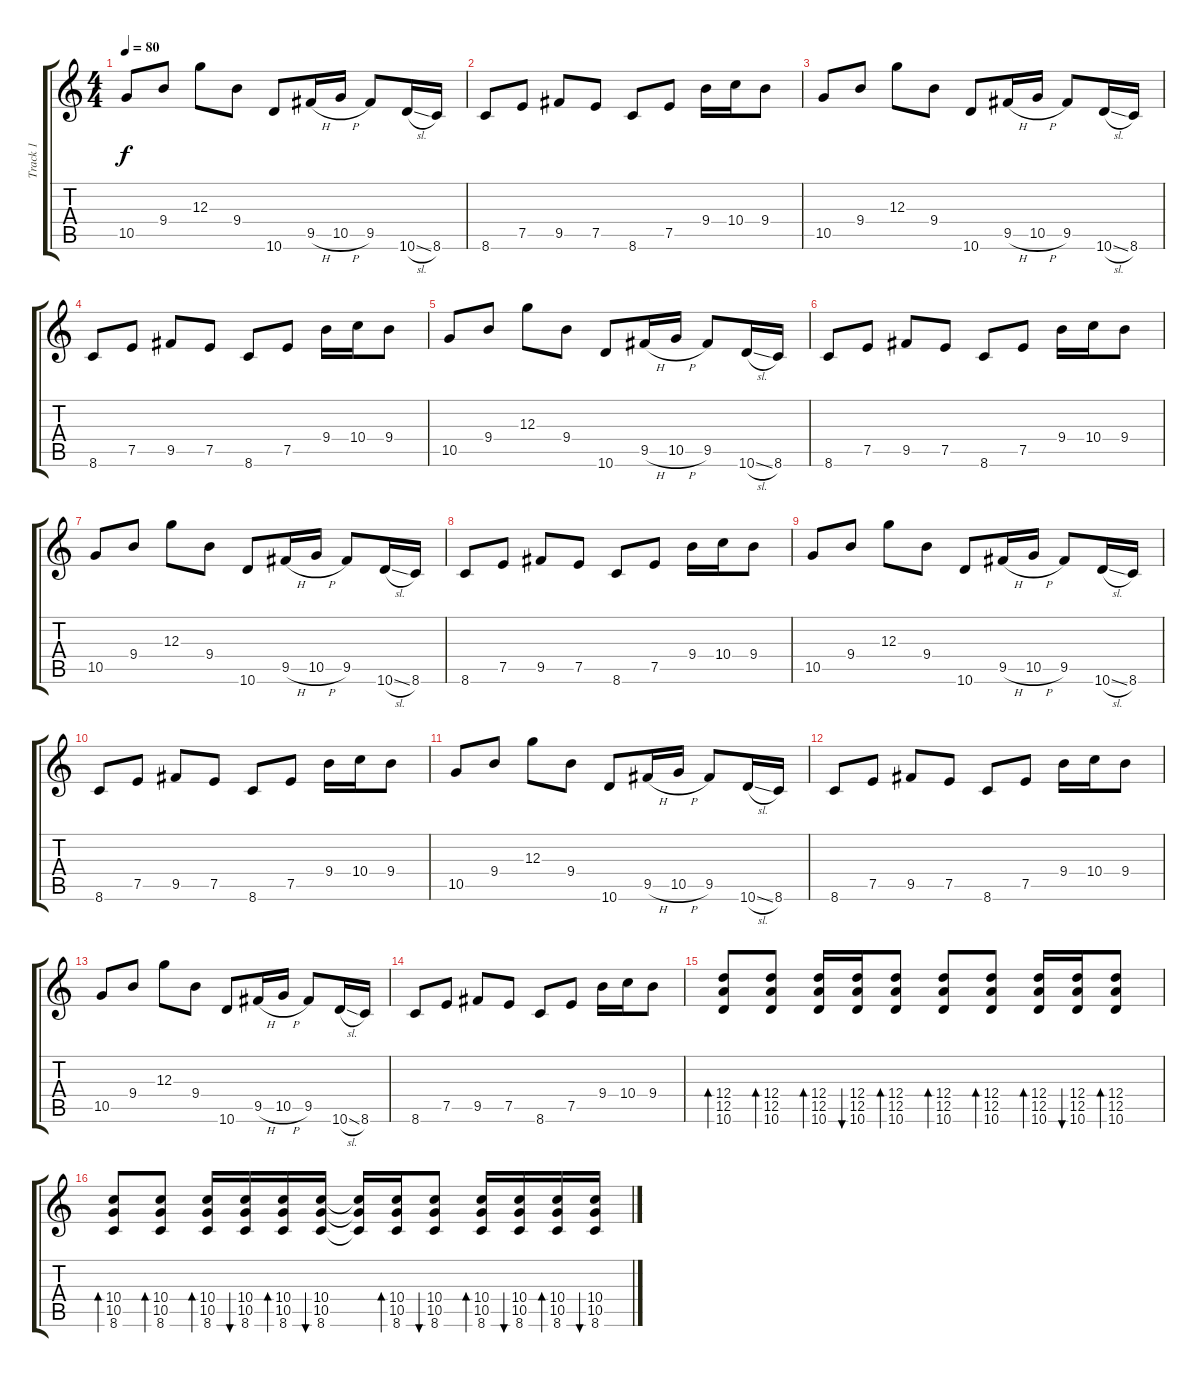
\track ("Track 1" "Track 1") {instrument electricguitarclean}
\staff {score tabs}
\tuning (E4 B3 G3 D3 A2 E2) {hide}
\ts (4 4)
\tempo 80
\clef g2
\ks c
10.5.8{dy f} 9.4.8 12.3.8 9.4.8 10.6.8 9.5{h}.16 10.5{h}.16 9.5.8 10.6{sl}.16 8.6.16 |
8.6.8 7.5.8 9.5.8 7.5.8 8.6.8 7.5.8 9.4.16 10.4.16 9.4.8 |
10.5.8 9.4.8 12.3.8 9.4.8 10.6.8 9.5{h}.16 10.5{h}.16 9.5.8 10.6{sl}.16 8.6.16 |
8.6.8 7.5.8 9.5.8 7.5.8 8.6.8 7.5.8 9.4.16 10.4.16 9.4.8 |
10.5.8 9.4.8 12.3.8 9.4.8 10.6.8 9.5{h}.16 10.5{h}.16 9.5.8 10.6{sl}.16 8.6.16 |
8.6.8 7.5.8 9.5.8 7.5.8 8.6.8 7.5.8 9.4.16 10.4.16 9.4.8 |
10.5.8 9.4.8 12.3.8 9.4.8 10.6.8 9.5{h}.16 10.5{h}.16 9.5.8 10.6{sl}.16 8.6.16 |
8.6.8 7.5.8 9.5.8 7.5.8 8.6.8 7.5.8 9.4.16 10.4.16 9.4.8 |
10.5.8 9.4.8 12.3.8 9.4.8 10.6.8 9.5{h}.16 10.5{h}.16 9.5.8 10.6{sl}.16 8.6.16 |
8.6.8 7.5.8 9.5.8 7.5.8 8.6.8 7.5.8 9.4.16 10.4.16 9.4.8 |
10.5.8 9.4.8 12.3.8 9.4.8 10.6.8 9.5{h}.16 10.5{h}.16 9.5.8 10.6{sl}.16 8.6.16 |
8.6.8 7.5.8 9.5.8 7.5.8 8.6.8 7.5.8 9.4.16 10.4.16 9.4.8 |
10.5.8 9.4.8 12.3.8 9.4.8 10.6.8 9.5{h}.16 10.5{h}.16 9.5.8 10.6{sl}.16 8.6.16 |
8.6.8 7.5.8 9.5.8 7.5.8 8.6.8 7.5.8 9.4.16 10.4.16 9.4.8 |
(12.4 12.5 10.6).8{bd 60} (12.4 12.5 10.6).8{bd 60} (12.4 12.5 10.6).16{bd 60} (12.4 12.5 10.6).16{bu 60} (12.4 12.5 10.6).8{bd 60} (12.4 12.5 10.6).8{bd 60} (12.4 12.5 10.6).8{bd 60} (12.4 12.5 10.6).16{bd 60} (12.4 12.5 10.6).16{bu 60} (12.4 12.5 10.6).8{bd 60} |
(10.4 10.5 8.6).8{bd 60} (10.4 10.5 8.6).8{bd 60} (10.4 10.5 8.6).16{bd 60} (10.4 10.5 8.6).16{bu 60} (10.4 10.5 8.6).16{bd 60} (10.4 10.5 8.6).16{bu 60} (10.4{t} 10.5{t} 8.6{t}).16 (10.4 10.5 8.6).16{bd 60} (10.4 10.5 8.6).8{bu 60} (10.4 10.5 8.6).16{bd 60} (10.4 10.5 8.6).16{bu 60} (10.4 10.5 8.6).16{bd 60} (10.4 10.5 8.6).16{bu 60}
